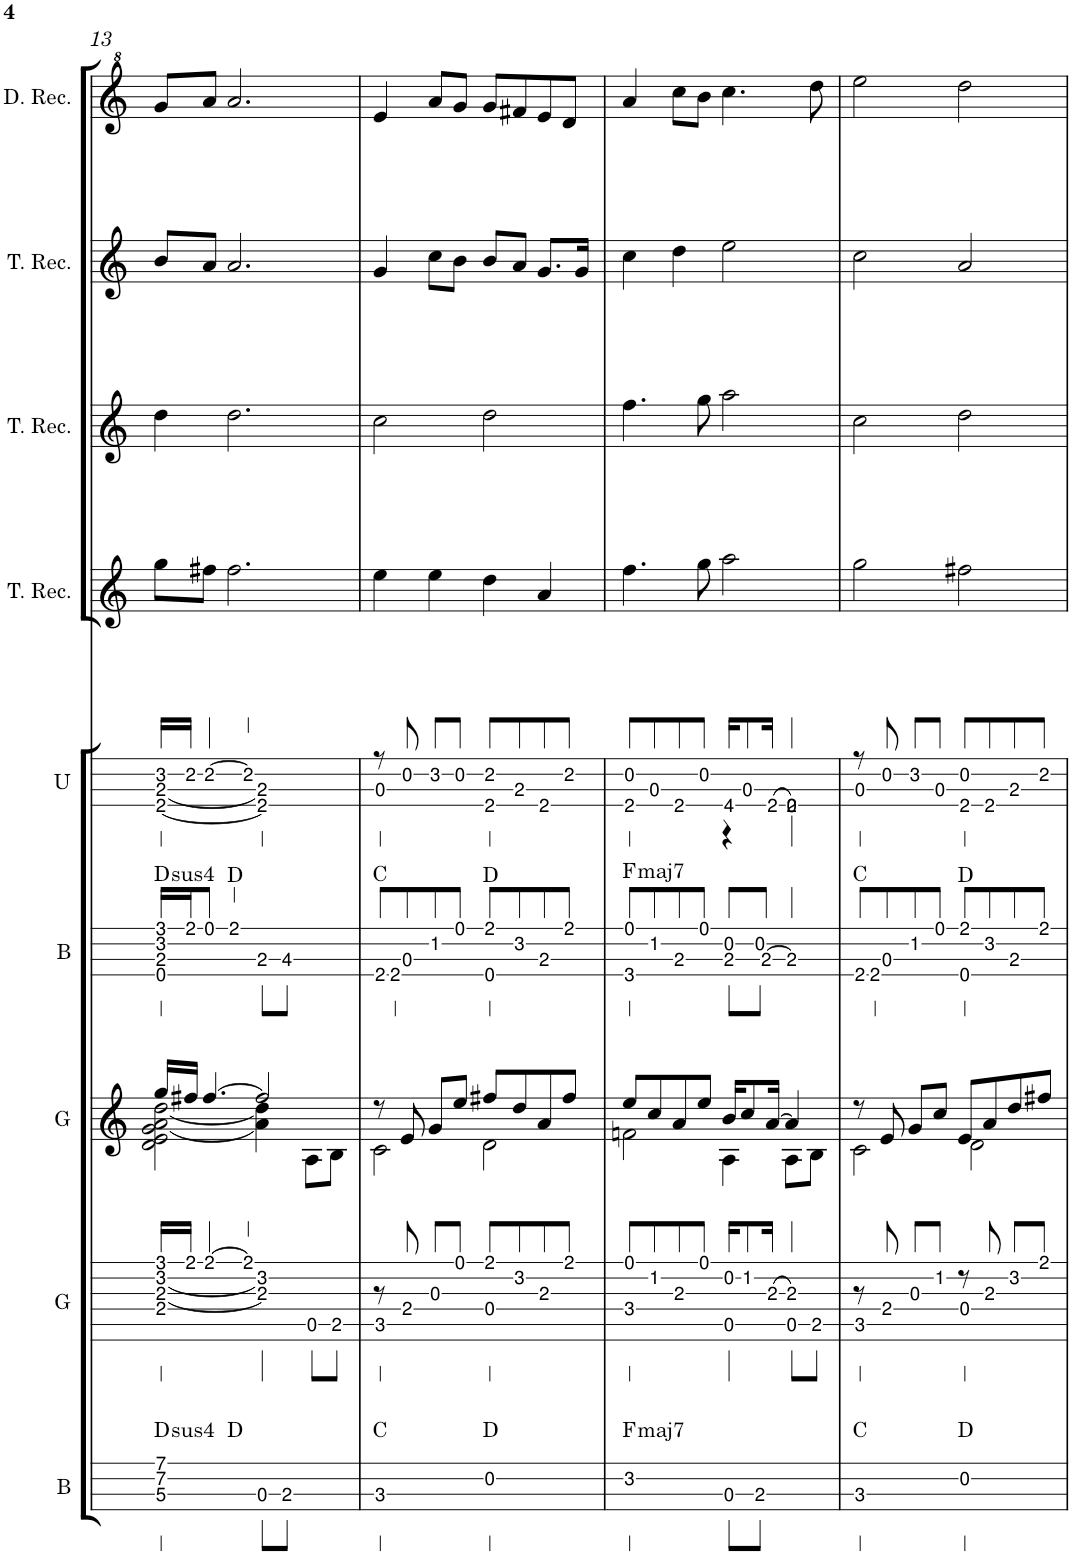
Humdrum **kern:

**kern	**harte	**kern	**kern	**kern	**harte	**kern	**kern	**kern	**kern	**kern
*part9	*part9	*part8	*part7	*part6	*part6	*part5	*part4	*part3	*part2	*part1
*staff9	*	*staff8	*staff7	*staff6	*	*staff5	*staff4	*staff3	*staff2	*staff1
*I"Bass Guitar	*	*I"Guitar	*I"Guitar	*I"Baritone	*	*I"Ukulele	*I"Tenor Recorder	*I"Tenor Recorder	*I"Tenor Recorder	*I"Descant Recorder
*I'B	*	*I'G	*I'G	*I'B	*	*I'U	*I'T. Rec.	*I'T. Rec.	*I'T. Rec.	*I'D. Rec.
!!LO:PB:g=z
*	*	*	*clefG2	*	*	*	*clefG2	*clefG2	*clefG2	*clefG^2
*	*	*	*Trd7c12	*	*	*	*	*	*	*Trd-7c-12
*k[]	*	*k[]	*k[]	*k[]	*	*k[]	*k[]	*k[]	*k[]	*k[]
*M4/4	*	*M4/4	*M4/4	*M4/4	*	*M4/4	*M4/4	*M4/4	*M4/4	*M4/4
=13	=13	=13	=13	=13	=13	=13	=13	=13	=13	=13
*	*	*^	*^	*^	*	*^	*	*	*	*
!	!LO:H:kt=4	!	!	!	!	!	!	!LO:H:kt=4	!	!	!	!	!	!
*^	*	*	*	*	*	*	*	*	*	*	*	*	*	*
2DD\ 2AA\ 2D\	4ryy	D:sus4	16g/LL	2E\ [2A\ [2d\	16gg/LL	2d\ 2e\ 2g\ [2a\ [2dd\	16g/LL	2D\ 2A\ 2d\	D:sus4	16g/LL	[2A\ [2d\	8gg\L	4dd\	8b/L	8gg/L
.	.	.	16f#/JJ	.	16ff#X/JJ	.	16f#/J	.	.	16f#/JJ	.	.	.	.	.
.	.	.	[4f#/	.	[4.ff#/	.	8e/J	.	.	[4f#/	.	8ff#X\J	.	8a/J	8aa/J
.	2.ryy	D:maj	.	.	.	.	2f#/	.	D:maj	.	.	2.ff#\	2.dd\	2.a/	2.aa/
.	.	.	2f#/]	.	.	.	.	.	.	2f#/]	.	.	.	.	.
8AAA\L	.	.	.	4A\] 4d\]	2ff#/]	4a\] 4dd\]	.	8A\L	.	.	2A\] 2d\]	.	.	.	.
8BBB\J	.	.	.	.	.	.	.	8B\J	.	.	.	.	.	.	.
4ryy	.	.	.	8AA\L	.	8A\L	4ryy	4ryy	.	.	.	.	.	.	.
.	.	.	8ryy	8BB\J	.	8B\J	.	.	.	8ryy	.	.	.	.	.
*v	*v	*	*	*	*	*	*	*	*	*	*	*	*	*	*
=14	=14	=14	=14	=14	=14	=14	=14	=14	=14	=14	=14	=14	=14	=14
2CC\	C:maj	8r	2C\	8r	2c\	8E/L	2E\	C:maj	8r	2c\	4ee\	2cc\	4g/	4ee/
.	.	8E/	.	8e/	.	8G/	.	.	8e/	.	.	.	.	.
.	.	8G/L	.	8g/L	.	8c/	.	.	8g/L	.	4ee\	.	8cc\L	8aa/L
.	.	8e/J	.	8ee/J	.	8e/J	.	.	8e/J	.	.	.	8b\J	8gg/J
2DD\	D:maj	8f#/L	2D\	8ff#X/L	2d\	8f#/L	2D\	D:maj	8f#/L	2A\	4dd\	2dd\	8b/L	8gg/L
.	.	8d/	.	8dd/	.	8d/	.	.	8d/	.	.	.	8a/J	8ff#X/
.	.	8A/	.	8a/	.	8A/	.	.	8A/	.	4a/	.	8.g/L	8ee/
.	.	8f#/J	.	8ff#/J	.	8f#/J	.	.	8f#/J	.	.	.	.	8dd/J
.	.	.	.	.	.	.	.	.	.	.	.	.	16g/Jk	.
=15	=15	=15	=15	=15	=15	=15	=15	=15	=15	=15	=15	=15	=15	=15
!	!LO:H:kt=maj7	!	!	!	!	!	!	!LO:H:kt=maj7	!	!	!	!	!	!
2FF\	F:maj7	8e/L	2F\	8ee/L	2fn\	8e/L	2F\	F:maj7	8e/L	2A\	4.ff\	4.ff\	4cc\	4aa/
.	.	8c/	.	8cc/	.	8c/	.	.	8c/	.	.	.	.	.
.	.	8A/	.	8a/	.	8A/	.	.	8A/	.	.	.	4dd\	8ccc\L
.	.	8e/J	.	8ee/J	.	8e/J	.	.	8e/J	.	8gg\	8gg\	.	8bb\J
8AAA\L	.	16B/KL	4AA\	16b/KL	4A\	8B/L	8A\L	.	16B/KL	4r	2aa\	2aa\	2ee\	4.ccc\
.	.	8c/	.	8cc/	.	.	.	.	8c/	.	.	.	.	.
8BBB\J	.	.	.	.	.	[8A/J	8B\J	.	.	.	.	.	.	.
.	.	[16A/Jk	.	[16a/Jk	.	.	.	.	[16A/Jk	.	.	.	.	.
4ryy	.	4A/]	8AA\L	4a/]	8A\L	4A/]	4ryy	.	4A/]	4AA\	.	.	.	.
.	.	.	8BB\J	.	8B\J	.	.	.	.	.	.	.	.	8ddd\
=16	=16	=16	=16	=16	=16	=16	=16	=16	=16	=16	=16	=16	=16	=16
2CC\	C:maj	8r	2C\	8r	2c\	8E/L	2E\	C:maj	8r	2c\	2gg\	2cc\	2cc\	2eee\
.	.	8E/	.	8e/	.	8G/	.	.	8e/	.	.	.	.	.
.	.	8G/L	.	8g/L	.	8c/	.	.	8g/L	.	.	.	.	.
.	.	8c/J	.	8cc/J	.	8e/J	.	.	8c/J	.	.	.	.	.
2DD\	D:maj	8r	2D\	8e/L	2d\	8f#/L	2D\	D:maj	8e/L	2A\	2ff#X\	2dd\	2a/	2ddd\
.	.	8A/	.	8a/	.	8d/	.	.	8A/	.	.	.	.	.
.	.	8d/L	.	8dd/	.	8A/	.	.	8d/	.	.	.	.	.
.	.	8f#/J	.	8ff#X/J	.	8f#/J	.	.	8f#/J	.	.	.	.	.
*	*	*v	*v	*	*	*v	*v	*	*v	*v	*	*	*	*
*	*	*	*v	*v	*	*	*	*	*	*	*
=	=	=	=	=	=	=	=	=	=	=
*-	*-	*-	*-	*-	*-	*-	*-	*-	*-	*-
